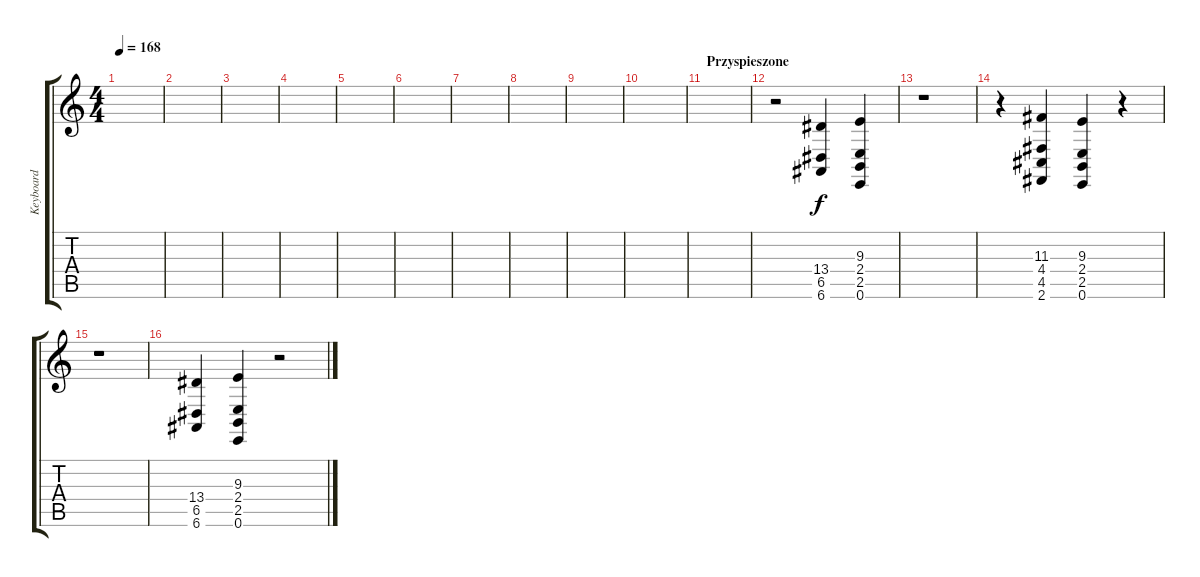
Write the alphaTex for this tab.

\track ("Keyboard" "Keyboard") {instrument pad2warm}
\staff {score tabs}
\tuning (E4 B3 G3 D3 A2 E2) {hide}
\ts (4 4)
\tempo 168
\clef g2
\ks c
|
|
|
|
|
|
|
|
|
|
\section ("" "Przyspieszone")
|
r.2 (13.4 6.5 6.6).4{instrument orchestrahit} (9.3 2.4 2.5 0.6).4 |
r.1 |
r.4 (11.3 4.4 4.5 2.6).4{instrument orchestrahit} (9.3 2.4 2.5 0.6).4 r.4 |
r.1 |
(13.4 6.5 6.6).4{instrument orchestrahit} (9.3 2.4 2.5 0.6).4 r.2
